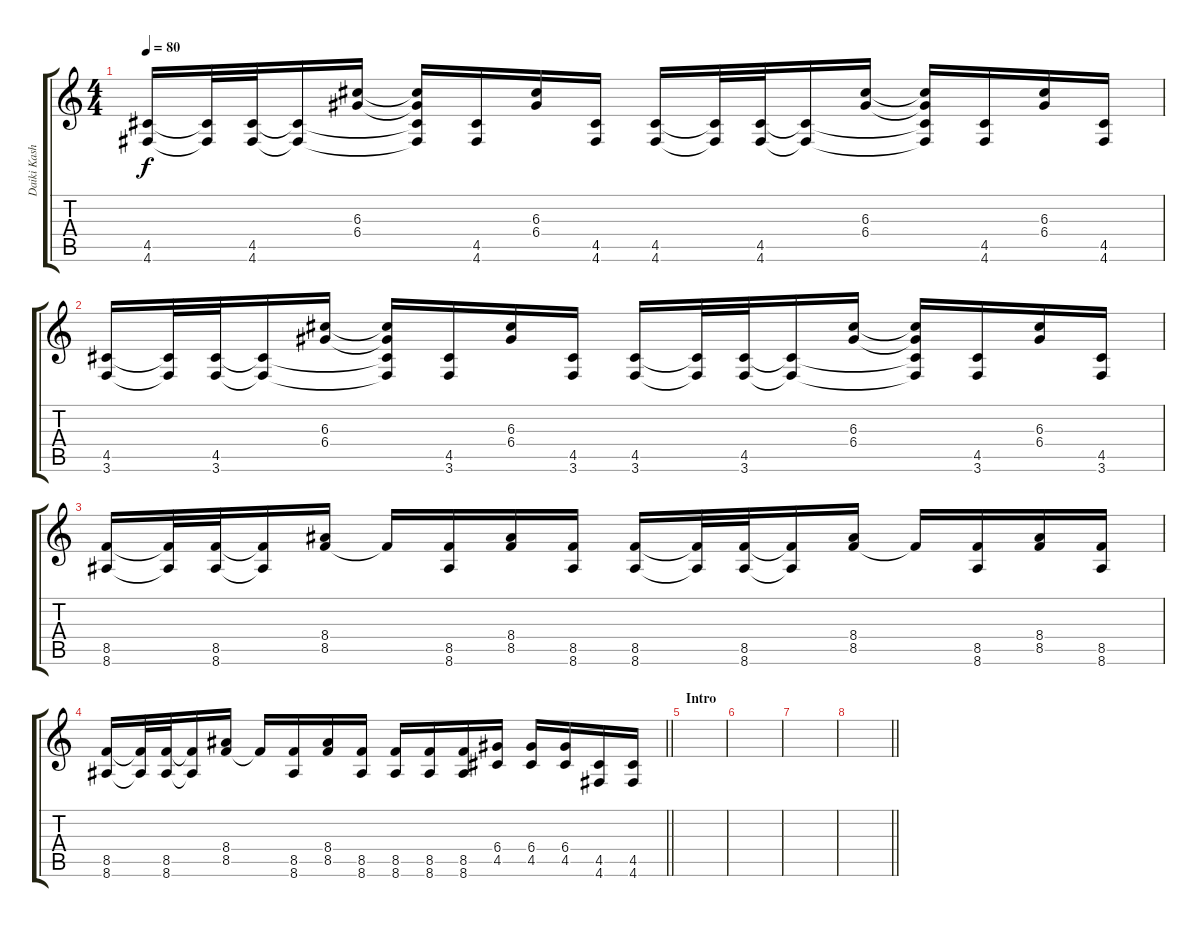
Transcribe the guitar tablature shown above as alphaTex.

\track ("Daiki Kasho (Guitar 2)" "Daiki Kash") {instrument distortionguitar}
\staff {score tabs}
\tuning (E4 B3 G3 D3 A2 D2) {hide}
\ts (4 4)
\tempo 80
\clef g2
\ks c
(4.5 4.6).16{dy f} (4.5{t} 4.6{t}).32 (4.5 4.6).32 (4.5{t} 4.6{t}).16 (6.3 6.4).16 (6.3{t} 6.4{t} 4.5{t} 4.6{t}).16 (4.5 4.6).16 (6.3 6.4).16 (4.5 4.6).16 (4.5 4.6).16 (4.5{t} 4.6{t}).32 (4.5 4.6).32 (4.5{t} 4.6{t}).16 (6.3 6.4).16 (6.3{t} 6.4{t} 4.5{t} 4.6{t}).16 (4.5 4.6).16 (6.3 6.4).16 (4.5 4.6).16 |
(4.5 3.6).16 (4.5{t} 3.6{t}).32 (4.5 3.6).32 (4.5{t} 3.6{t}).16 (6.3 6.4).16 (6.3{t} 6.4{t} 4.5{t} 3.6{t}).16 (4.5 3.6).16 (6.3 6.4).16 (4.5 3.6).16 (4.5 3.6).16 (4.5{t} 3.6{t}).32 (4.5 3.6).32 (4.5{t} 3.6{t}).16 (6.3 6.4).16 (6.3{t} 6.4{t} 4.5{t} 3.6{t}).16 (4.5 3.6).16 (6.3 6.4).16 (4.5 3.6).16 |
(8.5 8.6).16 (8.5{t} 8.6{t}).32 (8.5 8.6).32 (8.5{t} 8.6{t}).16 (8.4 8.5).16 8.5{t}.16 (8.5 8.6).16 (8.4 8.5).16 (8.5 8.6).16 (8.5 8.6).16 (8.5{t} 8.6{t}).32 (8.5 8.6).32 (8.5{t} 8.6{t}).16 (8.4 8.5).16 8.5{t}.16 (8.5 8.6).16 (8.4 8.5).16 (8.5 8.6).16 |
\barLineRight lightlight
(8.5 8.6).16 (8.5{t} 8.6{t}).32 (8.5 8.6).32 (8.5{t} 8.6{t}).16 (8.4 8.5).16 8.5{t}.16 (8.5 8.6).16 (8.4 8.5).16 (8.5 8.6).16 (8.5 8.6).16 (8.5 8.6).16 (8.5 8.6).16 (6.4 4.5).16 (6.4 4.5).16 (6.4 4.5).16 (4.5 4.6).16 (4.5 4.6).16 |
\section ("" "Intro")
|
|
|
\barLineRight lightlight
